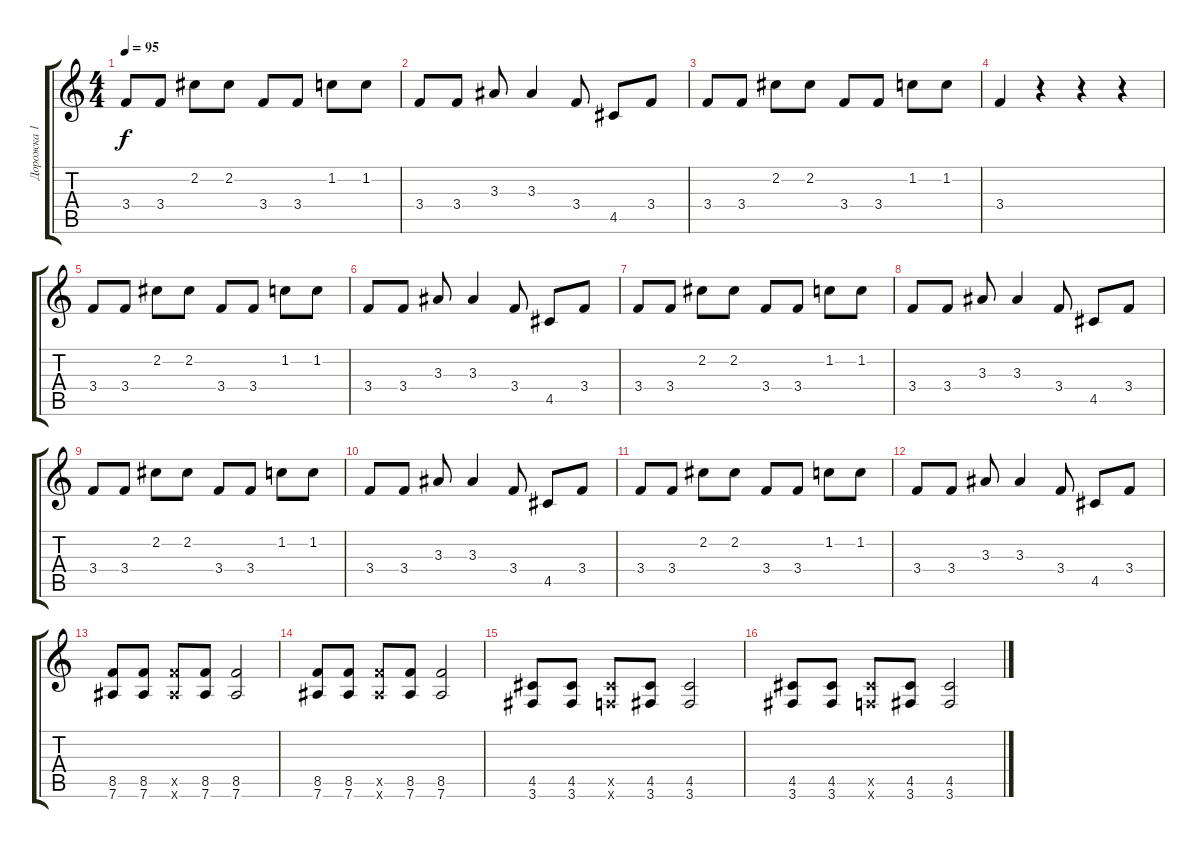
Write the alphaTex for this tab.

\track ("Дорожка 1" "Дорожка 1") {instrument acousticguitarsteel}
\staff {score tabs}
\tuning (E4 B3 G3 D3 A2 Eb2) {hide}
\ts (4 4)
\tempo 95
\clef g2
\ks c
3.4.8{dy f} 3.4.8 2.2.8 2.2.8 3.4.8 3.4.8 1.2.8 1.2.8 |
3.4.8 3.4.8 3.3.8 3.3.4 3.4.8 4.5.8 3.4.8 |
3.4.8 3.4.8 2.2.8 2.2.8 3.4.8 3.4.8 1.2.8 1.2.8 |
3.4.4 r.4 r.4 r.4 |
3.4.8{instrument distortionguitar} 3.4.8 2.2.8 2.2.8 3.4.8 3.4.8 1.2.8 1.2.8 |
3.4.8 3.4.8 3.3.8 3.3.4 3.4.8 4.5.8 3.4.8 |
3.4.8 3.4.8 2.2.8 2.2.8 3.4.8 3.4.8 1.2.8 1.2.8 |
3.4.8 3.4.8 3.3.8 3.3.4 3.4.8 4.5.8 3.4.8 |
3.4.8 3.4.8 2.2.8 2.2.8 3.4.8 3.4.8 1.2.8 1.2.8 |
3.4.8 3.4.8 3.3.8 3.3.4 3.4.8 4.5.8 3.4.8 |
3.4.8 3.4.8 2.2.8 2.2.8 3.4.8 3.4.8 1.2.8 1.2.8 |
3.4.8 3.4.8 3.3.8 3.3.4 3.4.8 4.5.8 3.4.8 |
(8.5 7.6).8{instrument distortionguitar} (8.5 7.6).8 (8.5{x} 7.6{x}).8 (8.5 7.6).8 (8.5 7.6).2 |
(8.5 7.6).8{instrument distortionguitar} (8.5 7.6).8 (8.5{x} 7.6{x}).8 (8.5 7.6).8 (8.5 7.6).2 |
(4.5 3.6).8{instrument distortionguitar} (4.5 3.6).8 (4.5{x} 2.6{x}).8 (4.5 3.6).8 (4.5 3.6).2 |
(4.5 3.6).8{instrument distortionguitar} (4.5 3.6).8 (4.5{x} 2.6{x}).8 (4.5 3.6).8 (4.5 3.6).2
